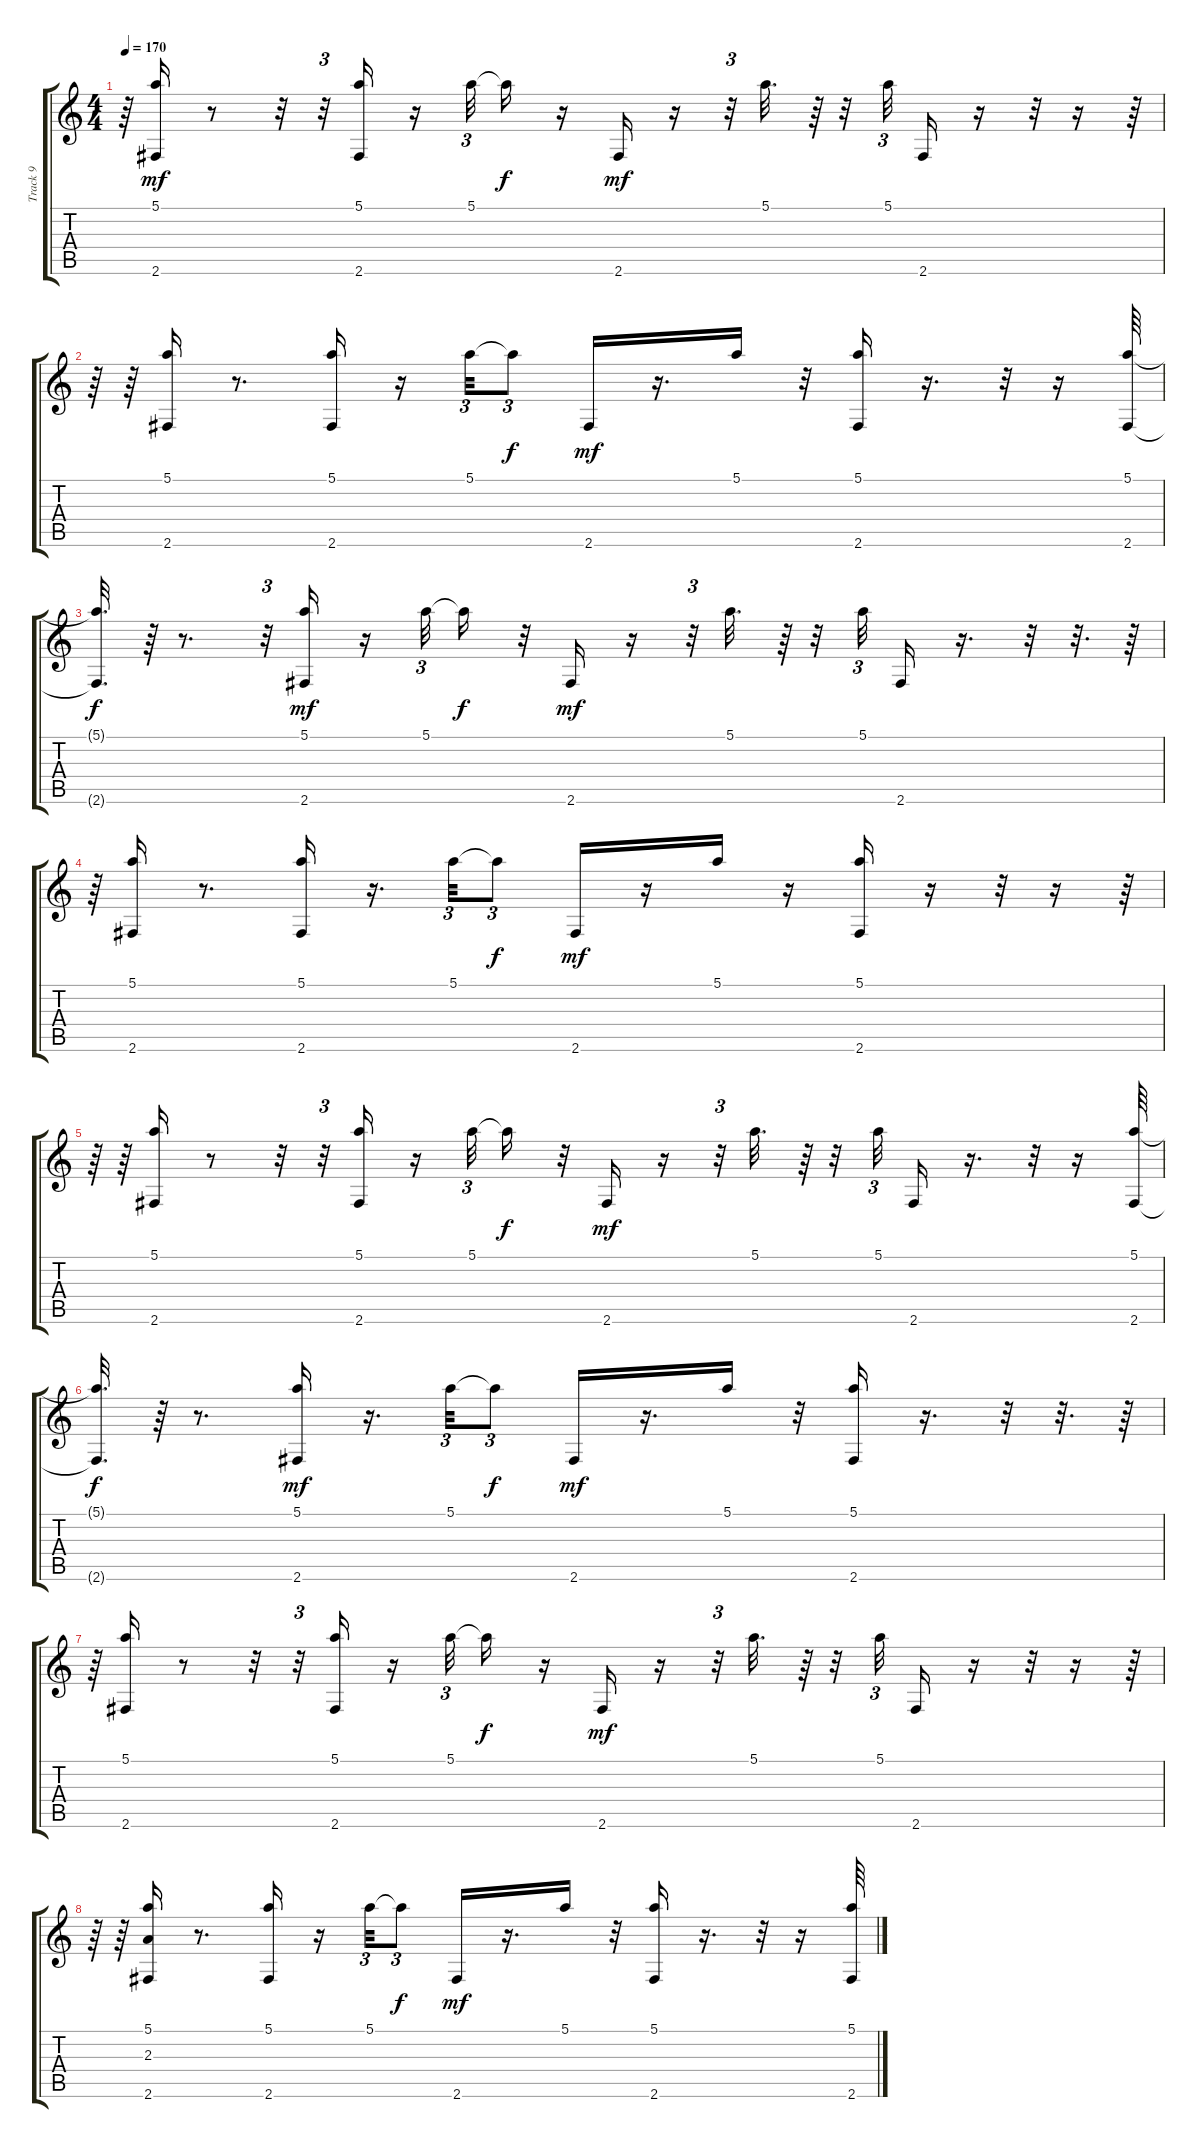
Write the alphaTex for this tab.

\track ("Track 9" "Track 9") {instrument acousticguitarsteel}
\staff {score tabs}
\tuning (E4 B3 G3 D3 A2 E2) {hide}
\ts (4 4)
\tempo 170
\clef g2
\ks c
r.64{dy mf} (5.1 2.6).16 r.8 r.32 r.32{tu (3 2)} (5.1 2.6).16 r.16 5.1.32{tu (3 2)} 5.1{t}.16{dy f} r.16 2.6.16{dy mf} r.16 r.32{tu (3 2)} 5.1.32{d} r.64 r.32 5.1.32{tu (3 2)} 2.6.16 r.16 r.32 r.16 r.64 |
r.64 r.64 (5.1 2.6).16 r.8{d} (5.1 2.6).16 r.16 5.1.32{tu (3 2)} 5.1{t}.8{tu (3 2) dy f} 2.6.16{dy mf} r.16{d} 5.1.16 r.32 (5.1 2.6).16 r.16{d} r.32 r.16 (5.1 2.6).64 |
(5.1{t} 2.6{t}).32{d dy f} r.64 r.8{d} r.32{tu (3 2)} (5.1 2.6).16{dy mf} r.16 5.1.32{tu (3 2)} 5.1{t}.16{dy f} r.32 2.6.16{dy mf} r.16 r.32{tu (3 2)} 5.1.32{d} r.64 r.32 5.1.32{tu (3 2)} 2.6.16 r.16{d} r.32 r.32{d} r.64 |
r.64 (5.1 2.6).16 r.8{d} (5.1 2.6).16 r.16{d} 5.1.32{tu (3 2)} 5.1{t}.8{tu (3 2) dy f} 2.6.16{dy mf} r.16 5.1.16 r.16 (5.1 2.6).16 r.16 r.32 r.16 r.64 |
r.64 r.64 (5.1 2.6).16 r.8 r.32 r.32{tu (3 2)} (5.1 2.6).16 r.16 5.1.32{tu (3 2)} 5.1{t}.16{dy f} r.32 2.6.16{dy mf} r.16 r.32{tu (3 2)} 5.1.32{d} r.64 r.32 5.1.32{tu (3 2)} 2.6.16 r.16{d} r.32 r.16 (5.1 2.6).64 |
(5.1{t} 2.6{t}).32{d dy f} r.64 r.8{d} (5.1 2.6).16{dy mf} r.16{d} 5.1.32{tu (3 2)} 5.1{t}.8{tu (3 2) dy f} 2.6.16{dy mf} r.16{d} 5.1.16 r.32 (5.1 2.6).16 r.16{d} r.32 r.32{d} r.64 |
r.64 (5.1 2.6).16 r.8 r.32 r.32{tu (3 2)} (5.1 2.6).16 r.16 5.1.32{tu (3 2)} 5.1{t}.16{dy f} r.16 2.6.16{dy mf} r.16 r.32{tu (3 2)} 5.1.32{d} r.64 r.32 5.1.32{tu (3 2)} 2.6.16 r.16 r.32 r.16 r.64 |
r.64 r.64 (5.1 2.3 2.6).16 r.8{d} (5.1 2.6).16 r.16 5.1.32{tu (3 2)} 5.1{t}.8{tu (3 2) dy f} 2.6.16{dy mf} r.16{d} 5.1.16 r.32 (5.1 2.6).16 r.16{d} r.32 r.16 (5.1 2.6).64
